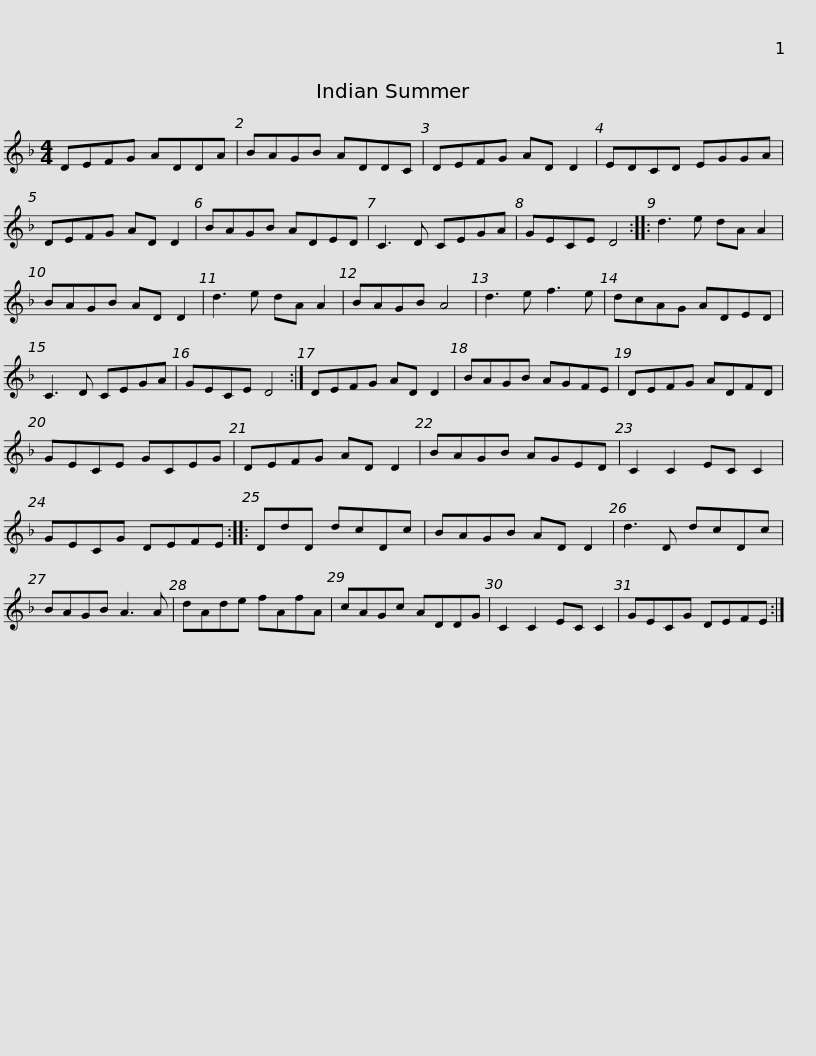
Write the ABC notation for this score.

X:1
L:1/8
M:4/4
I:linebreak $
K:Dmin
V:1 treble
V:1
 DEFG ADDA | BAGB ADDC | DEFG AD D2 | EDCD EGGA | DEFG AD D2 |$ %5
 BAGB ADED | C3 D CEGA | GECE D4 :: d3 e dA A2 | BAGB AD D2 | %10
 d3 e dA A2 | BAGB A4 |$ d3 e f3 e | dcAG ADED | C3 D CEGA | %15
 GECE D4 :| DEFG AD D2 | BAGB AGFE |$ DEFG ADFD | GECE GCEG | %20
 DEFG AD D2 | BAGB AGED | C2 C2 EC C2 | GECG DEFE ::$ DdD dcDc | %25
 BAGB AD D2 | d3 D dcDc | BAGB A3 A | dAde fAfA | cAGc ADDG |$ %30
 C2 C2 EC C2 | GECG DEFE :| %32
